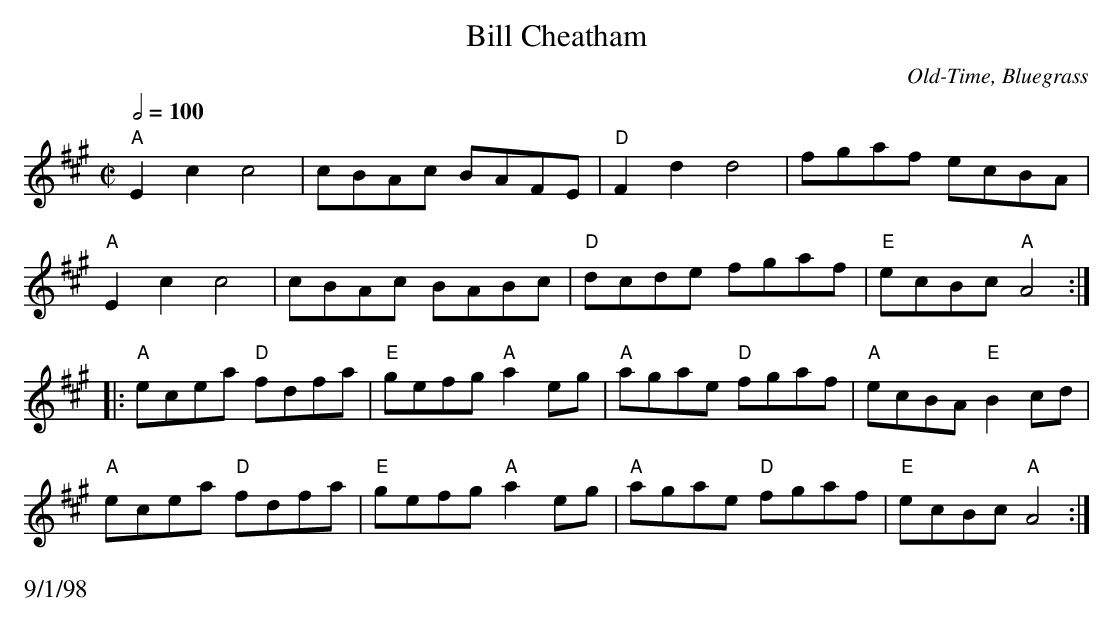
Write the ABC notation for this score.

X:1
T:Bill Cheatham
M:C|
L:1/8
Q:1/2=100
C:Old-Time, Bluegrass
K:A
"A"E2c2 c4| cBAc BAFE| "D"F2d2 d4| fgaf ecBA|!
"A"E2c2 c4| cBAc BABc| "D"dcde fgaf| "E"ecBc "A"A4 :|!
|:\
"A"ecea "D"fdfa| "E"gefg "A"a2eg| "A"agae "D"fgaf| "A"ecBA "E"B2cd|!
"A"ecea "D"fdfa| "E"gefg "A"a2eg| "A"agae "D"fgaf| "E"ecBc "A"A4 :|!
